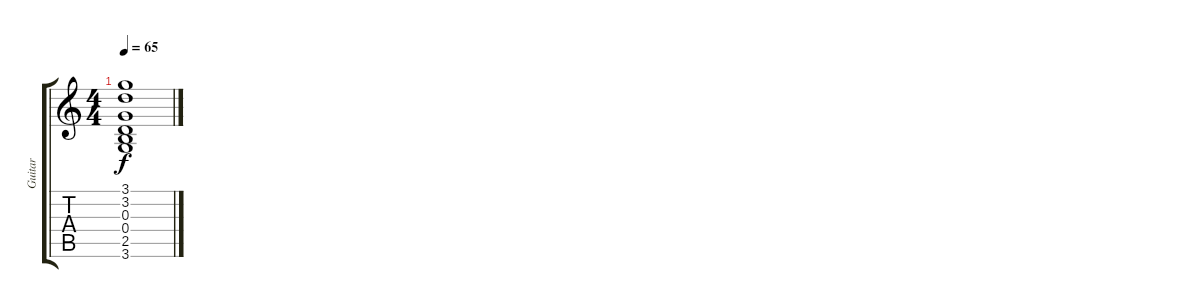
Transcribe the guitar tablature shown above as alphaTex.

\track ("Guitar" "Guitar") {instrument distortionguitar}
\staff {score tabs}
\tuning (E4 B3 G3 D3 A2 E2) {hide}
\ts (4 4)
\tempo 65
\clef g2
\ks c
(3.1 3.2 0.3 0.4 2.5 3.6).1{dy f}
